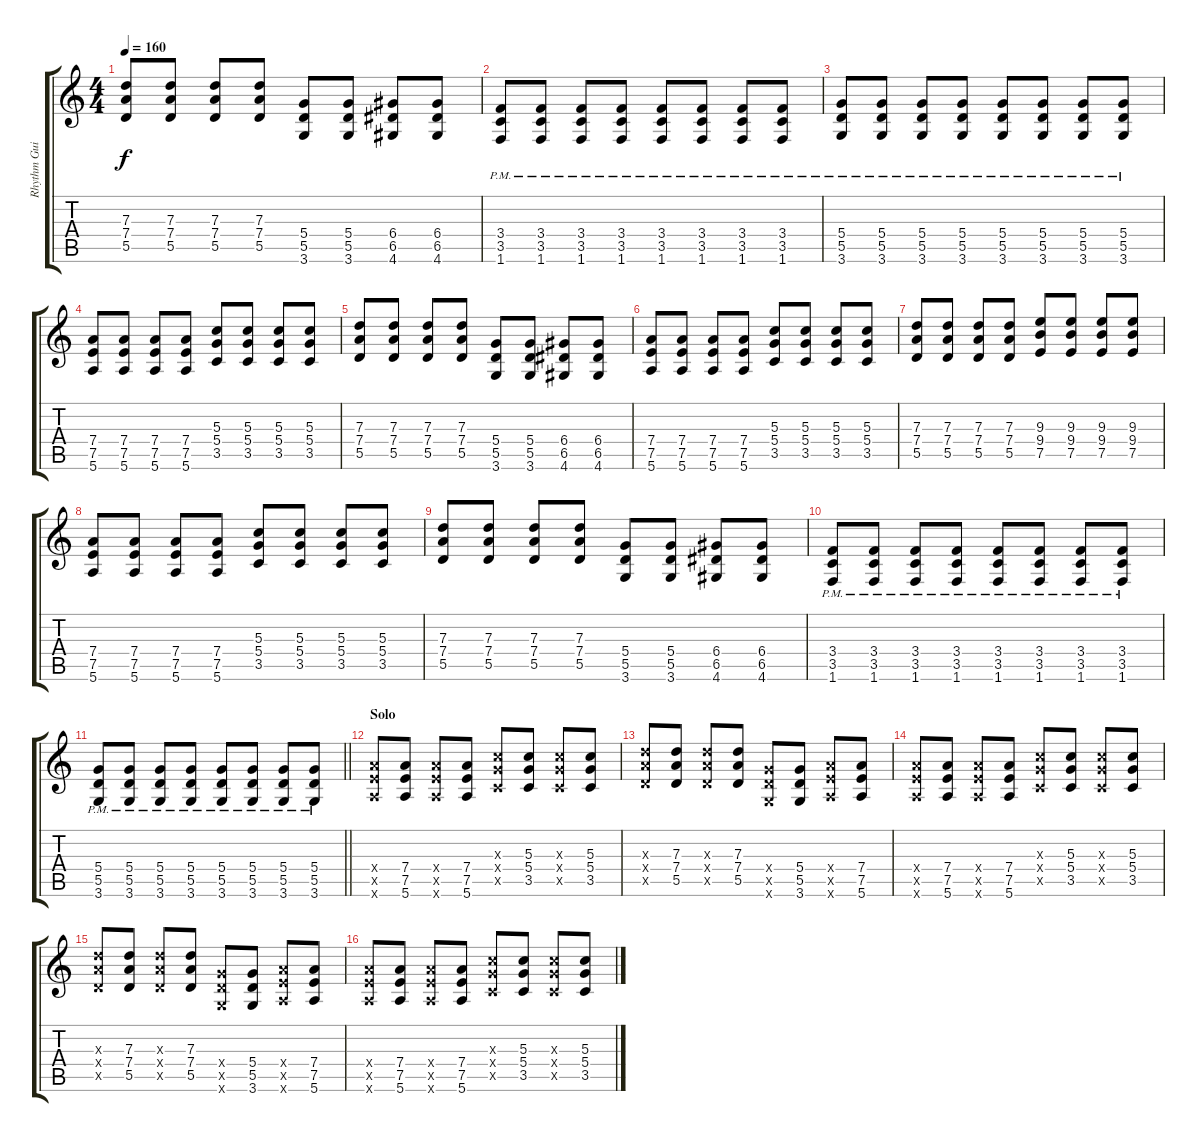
\track ("Rhythm Guitar" "Rhythm Gui") {instrument overdrivenguitar}
\staff {score tabs}
\tuning (E4 B3 G3 D3 A2 E2) {hide}
\ts (4 4)
\tempo 160
\clef g2
\ks c
(7.3 7.4 5.5).8{dy f} (7.3 7.4 5.5).8 (7.3 7.4 5.5).8 (7.3 7.4 5.5).8 (5.4 5.5 3.6).8 (5.4 5.5 3.6).8 (6.4 6.5 4.6).8 (6.4 6.5 4.6).8 |
(3.4{pm} 3.5{pm} 1.6{pm}).8 (3.4{pm} 3.5{pm} 1.6{pm}).8 (3.4{pm} 3.5{pm} 1.6{pm}).8 (3.4{pm} 3.5{pm} 1.6{pm}).8 (3.4{pm} 3.5{pm} 1.6{pm}).8 (3.4{pm} 3.5{pm} 1.6{pm}).8 (3.4{pm} 3.5{pm} 1.6{pm}).8 (3.4{pm} 3.5{pm} 1.6{pm}).8 |
(5.4{pm} 5.5{pm} 3.6{pm}).8 (5.4{pm} 5.5{pm} 3.6{pm}).8 (5.4{pm} 5.5{pm} 3.6{pm}).8 (5.4{pm} 5.5{pm} 3.6{pm}).8 (5.4{pm} 5.5{pm} 3.6{pm}).8 (5.4{pm} 5.5{pm} 3.6{pm}).8 (5.4{pm} 5.5{pm} 3.6{pm}).8 (5.4{pm} 5.5{pm} 3.6{pm}).8 |
(7.4 7.5 5.6).8 (7.4 7.5 5.6).8 (7.4 7.5 5.6).8 (7.4 7.5 5.6).8 (5.3 5.4 3.5).8 (5.3 5.4 3.5).8 (5.3 5.4 3.5).8 (5.3 5.4 3.5).8 |
(7.3 7.4 5.5).8 (7.3 7.4 5.5).8 (7.3 7.4 5.5).8 (7.3 7.4 5.5).8 (5.4 5.5 3.6).8 (5.4 5.5 3.6).8 (6.4 6.5 4.6).8 (6.4 6.5 4.6).8 |
(7.4 7.5 5.6).8 (7.4 7.5 5.6).8 (7.4 7.5 5.6).8 (7.4 7.5 5.6).8 (5.3 5.4 3.5).8 (5.3 5.4 3.5).8 (5.3 5.4 3.5).8 (5.3 5.4 3.5).8 |
(7.3 7.4 5.5).8 (7.3 7.4 5.5).8 (7.3 7.4 5.5).8 (7.3 7.4 5.5).8 (9.3 9.4 7.5).8 (9.3 9.4 7.5).8 (9.3 9.4 7.5).8 (9.3 9.4 7.5).8 |
(7.4 7.5 5.6).8 (7.4 7.5 5.6).8 (7.4 7.5 5.6).8 (7.4 7.5 5.6).8 (5.3 5.4 3.5).8 (5.3 5.4 3.5).8 (5.3 5.4 3.5).8 (5.3 5.4 3.5).8 |
(7.3 7.4 5.5).8 (7.3 7.4 5.5).8 (7.3 7.4 5.5).8 (7.3 7.4 5.5).8 (5.4 5.5 3.6).8 (5.4 5.5 3.6).8 (6.4 6.5 4.6).8 (6.4 6.5 4.6).8 |
(3.4{pm} 3.5{pm} 1.6{pm}).8 (3.4{pm} 3.5{pm} 1.6{pm}).8 (3.4{pm} 3.5{pm} 1.6{pm}).8 (3.4{pm} 3.5{pm} 1.6{pm}).8 (3.4{pm} 3.5{pm} 1.6{pm}).8 (3.4{pm} 3.5{pm} 1.6{pm}).8 (3.4{pm} 3.5{pm} 1.6{pm}).8 (3.4{pm} 3.5{pm} 1.6{pm}).8 |
\barLineRight lightlight
(5.4{pm} 5.5{pm} 3.6{pm}).8 (5.4{pm} 5.5{pm} 3.6{pm}).8 (5.4{pm} 5.5{pm} 3.6{pm}).8 (5.4{pm} 5.5{pm} 3.6{pm}).8 (5.4{pm} 5.5{pm} 3.6{pm}).8 (5.4{pm} 5.5{pm} 3.6{pm}).8 (5.4{pm} 5.5{pm} 3.6{pm}).8 (5.4{pm} 5.5{pm} 3.6{pm}).8 |
\section ("" "Solo")
(7.4{x} 7.5{x} 5.6{x}).8{balance 8} (7.4 7.5 5.6).8 (7.4{x} 7.5{x} 5.6{x}).8 (7.4 7.5 5.6).8 (5.3{x} 5.4{x} 3.5{x}).8 (5.3 5.4 3.5).8 (5.3{x} 5.4{x} 3.5{x}).8 (5.3 5.4 3.5).8 |
(7.3{x} 7.4{x} 5.5{x}).8 (7.3 7.4 5.5).8 (7.3{x} 7.4{x} 5.5{x}).8 (7.3 7.4 5.5).8 (5.4{x} 5.5{x} 3.6{x}).8 (5.4 5.5 3.6).8 (7.4{x} 7.5{x} 5.6{x}).8 (7.4 7.5 5.6).8 |
(7.4{x} 7.5{x} 5.6{x}).8 (7.4 7.5 5.6).8 (7.4{x} 7.5{x} 5.6{x}).8 (7.4 7.5 5.6).8 (5.3{x} 5.4{x} 3.5{x}).8 (5.3 5.4 3.5).8 (5.3{x} 5.4{x} 3.5{x}).8 (5.3 5.4 3.5).8 |
(7.3{x} 7.4{x} 5.5{x}).8 (7.3 7.4 5.5).8 (7.3{x} 7.4{x} 5.5{x}).8 (7.3 7.4 5.5).8 (5.4{x} 5.5{x} 3.6{x}).8 (5.4 5.5 3.6).8 (7.4{x} 7.5{x} 5.6{x}).8 (7.4 7.5 5.6).8 |
(7.4{x} 7.5{x} 5.6{x}).8 (7.4 7.5 5.6).8 (7.4{x} 7.5{x} 5.6{x}).8 (7.4 7.5 5.6).8 (5.3{x} 5.4{x} 3.5{x}).8 (5.3 5.4 3.5).8 (5.3{x} 5.4{x} 3.5{x}).8 (5.3 5.4 3.5).8
